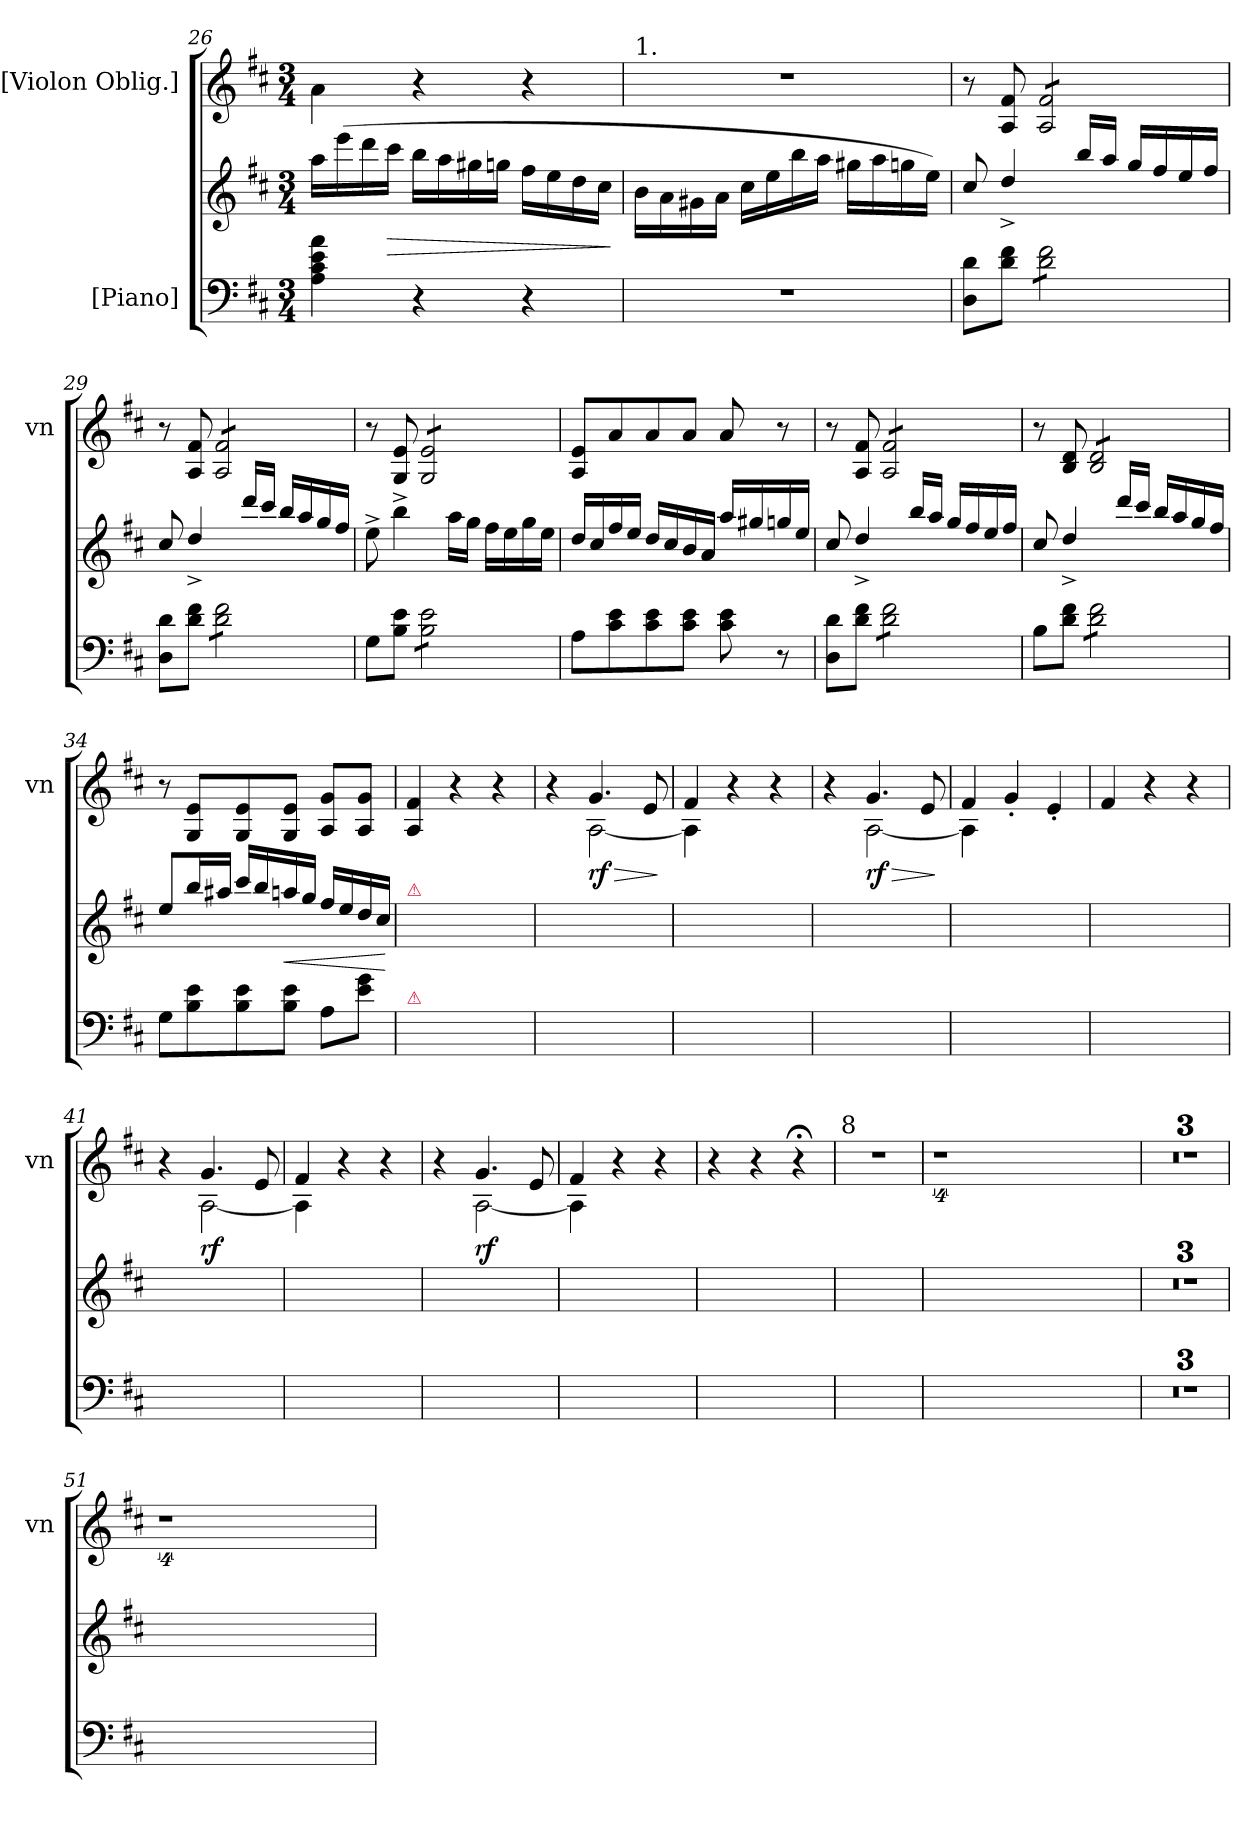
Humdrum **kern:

**kern	**kern	**dynam	**kern	**dynam
*part2	*part2	*part2	*part1	*part1
*staff3	*staff2	*staff2/3	*staff1	*staff1
*I"[Piano]	*	*	*I"[Violon Oblig.]	*
*	*	*	*I'vn	*
*clefF4	*clefG2	*	*clefG2	*
*k[f#c#]	*k[f#c#]	*	*k[f#c#]	*
*M3/4	*M3/4	*	*M3/4	*
=26	=26	=26	=26	=26
4A\ 4c#\ 4e\ 4a\	16aa\LL	.	4a\	.
.	(16eee\	.	.	.
.	16ddd\	.	.	.
.	16ccc#\JJ	>	.	.
4r	16bb\LL	.	4r	.
.	16aa\	.	.	.
.	16gg#X\	.	.	.
.	16ggn\JJ	.	.	.
4r	16ff#\LL	.	4r	.
.	16ee\	.	.	.
.	16dd\	.	.	.
.	16cc#\JJ	.	.	.
.	.	]	.	.
=27	=27	=27	=27	=27
!	!	!	!LO:TX:a:t=1.	!
2.r	16b\LL	.	2.r	.
.	16a\	.	.	.
.	16g#X\	.	.	.
.	16a\JJ	.	.	.
.	16cc#\LL	.	.	.
.	16ee\	.	.	.
.	16bb\	.	.	.
.	16aa\JJ	.	.	.
.	16gg#X\LL	.	.	.
.	16aa\	.	.	.
.	16ggn\	.	.	.
.	16ee\JJ)	.	.	.
=28	=28	=28	=28	=28
8D\ 8d\L	8cc#/	.	8r	.
8d\ 8f#\J	4dd^>/	.	8A/ 8f#/	.
*tremolo	*	*	*	*
*	*	*	*tremolo	*
8d\ 8f#\L	.	.	8A/ 8f#/L	.
8d\ 8f#\	16bb/LL	.	8A/ 8f#/	.
.	16aa/JJ	.	.	.
8d\ 8f#\	16gg/LL	.	8A/ 8f#/	.
.	16ff#/	.	.	.
8d\ 8f#\J	16ee/	.	8A/ 8f#/J	.
*	*	*	*Xtremolo	*
*Xtremolo	*	*	*	*
.	16ff#/JJ	.	.	.
=29	=29	=29	=29	=29
8D\ 8d\L	8cc#/	.	8r	.
8d\ 8f#\J	4dd^>/	.	8A/ 8f#/	.
*tremolo	*	*	*	*
*	*	*	*tremolo	*
8d\ 8f#\L	.	.	8A/ 8f#/L	.
8d\ 8f#\	16ddd/LL	.	8A/ 8f#/	.
.	16ccc#/JJ	.	.	.
8d\ 8f#\	16bb/LL	.	8A/ 8f#/	.
.	16aa/	.	.	.
8d\ 8f#\J	16gg/	.	8A/ 8f#/J	.
*	*	*	*Xtremolo	*
*Xtremolo	*	*	*	*
.	16ff#/JJ	.	.	.
=30	=30	=30	=30	=30
8G\L	8ee^>\	.	8r	.
8B\ 8e\J	4bb^>\	.	8G/ 8e/	.
*tremolo	*	*	*	*
*	*	*	*tremolo	*
8B\ 8e\L	.	.	8G/ 8e/L	.
8B\ 8e\	16aa\LL	.	8G/ 8e/	.
.	16gg\JJ	.	.	.
8B\ 8e\	16ff#\LL	.	8G/ 8e/	.
.	16ee\	.	.	.
8B\ 8e\J	16gg\	.	8G/ 8e/J	.
*	*	*	*Xtremolo	*
*Xtremolo	*	*	*	*
.	16ee\JJ	.	.	.
=31	=31	=31	=31	=31
8A\L	16dd/LL	.	8A/ 8e/L	.
.	16cc#/	.	.	.
8c#\ 8e\	16ff#/	.	8a/	.
.	16ee/JJ	.	.	.
8c#\ 8e\	16dd/LL	.	8a/	.
.	16cc#/	.	.	.
8c#\ 8e\J	16b/	.	8a/J	.
.	16a/JJ	.	.	.
8c#\ 8e\	16aa/LL	.	8a/	.
.	16gg#X/	.	.	.
8r	16ggn/	.	8r	.
.	16ee/JJ	.	.	.
=32	=32	=32	=32	=32
8D\ 8d\L	8cc#/	.	8r	.
8d\ 8f#\J	4dd^>/	.	8A/ 8f#/	.
*tremolo	*	*	*	*
*	*	*	*tremolo	*
8d\ 8f#\L	.	.	8A/ 8f#/L	.
8d\ 8f#\	16bb/LL	.	8A/ 8f#/	.
.	16aa/JJ	.	.	.
8d\ 8f#\	16gg/LL	.	8A/ 8f#/	.
.	16ff#/	.	.	.
8d\ 8f#\J	16ee/	.	8A/ 8f#/J	.
*	*	*	*Xtremolo	*
*Xtremolo	*	*	*	*
.	16ff#/JJ	.	.	.
=33	=33	=33	=33	=33
8B\L	8cc#/	.	8r	.
8d\ 8f#\J	4dd^>/	.	8B/ 8d/	.
*tremolo	*	*	*	*
*	*	*	*tremolo	*
8d\ 8f#\L	.	.	8B/ 8d/L	.
8d\ 8f#\	16ddd/LL	.	8B/ 8d/	.
.	16ccc#/JJ	.	.	.
8d\ 8f#\	16bb/LL	.	8B/ 8d/	.
.	16aa/	.	.	.
8d\ 8f#\J	16gg/	.	8B/ 8d/J	.
*	*	*	*Xtremolo	*
*Xtremolo	*	*	*	*
.	16ff#/JJ	.	.	.
=34	=34	=34	=34	=34
8G\L	8ee/L	.	8r	.
8B\ 8e\	16bb/L	.	8G/ 8e/L	.
.	16aa#X/JJ	.	.	.
8B\ 8e\	16ccc#/LL	.	8G/ 8e/	.
.	16bb/	.	.	.
8B\ 8e\J	16aan/	<	8G/ 8e/J	.
.	16gg/JJ	.	.	.
8A\L	16ff#/LL	.	8A/ 8g/L	.
.	16ee/	.	.	.
8e\ 8g\J	16dd/	.	8A/ 8g/J	.
.	16cc#/JJ	.	.	.
.	.	[	.	.
=35	=35	=35	=35	=35
!	!LO:TX:a:color=crimson:t=⚠	!	!	!
!LO:TX:a:color=crimson:t=⚠	!	!	!	!
2.ryy	2.ryy	.	4A/ 4f#/	.
.	.	.	4r	.
.	.	.	4r	.
=36	=36	=36	=36	=36
*	*	*	*^	*
2.ryy	2.ryy	.	4r	4ryy	.
!	!	!	!	!	!LO:HP:b
.	.	.	4.g/	[2A\	> rf
.	.	.	8e/	.	.
*	*	*	*v	*v	*
.	.	.	.	]
=37	=37	=37	=37	=37
*	*	*	*^	*
2.ryy	2.ryy	.	4f#/	4A\]	.
.	.	.	4r	2ryy	.
.	.	.	4r	.	.
=38	=38	=38	=38	=38	=38
2.ryy	2.ryy	.	4r	4ryy	.
!	!	!	!	!	!LO:HP:b
.	.	.	4.g/	[2A\	> rf
.	.	.	8e/	.	.
*	*	*	*v	*v	*
.	.	.	.	]
=39	=39	=39	=39	=39
*	*	*	*^	*
2.ryy	2.ryy	.	4f#/	4A\]	.
.	.	.	4g'/	2ryy	.
.	.	.	4e'/	.	.
*	*	*	*v	*v	*
=40	=40	=40	=40	=40
2.ryy	2.ryy	.	4f#/	.
.	.	.	4r	.
.	.	.	4r	.
=41	=41	=41	=41	=41
*	*	*	*^	*
2.ryy	2.ryy	.	4r	4ryy	.
.	.	.	4.g/	[2A\	rf
.	.	.	8e/	.	.
=42	=42	=42	=42	=42	=42
2.ryy	2.ryy	.	4f#/	4A\]	.
.	.	.	4r	2ryy	.
.	.	.	4r	.	.
=43	=43	=43	=43	=43	=43
2.ryy	2.ryy	.	4r	4ryy	.
.	.	.	4.g/	[2A\	rf
.	.	.	8e/	.	.
=44	=44	=44	=44	=44	=44
2.ryy	2.ryy	.	4f#/	4A\]	.
.	.	.	4r	2ryy	.
.	.	.	4r	.	.
*	*	*	*v	*v	*
=45	=45	=45	=45	=45
2.ryy	2.ryy	.	4r	.
.	.	.	4r	.
.	.	.	4r;<	.
=46	=46	=46	=46	=46
!	!	!	!LO:TX:a:t=8	!
2.ryy	2.ryy	.	2.r	.
=47	=47	=47	=47	=47
2.ryy	2.ryy	.	4%9r	.
1.ryy	1.ryy	.	.	.
=48	=48	=48	=48	=48
2.ryy	2.ryy	.	2.ryy	.
=49	=49	=49	=49	=49
2.ryy	2.ryy	.	2.ryy	.
=50	=50	=50	=50	=50
2.ryy	2.ryy	.	2.r	.
=51	=51	=51	=51	=51
2.ryy	2.ryy	.	4%9r	.
1.ryy	1.ryy	.	.	.
=	=	=	=	=
*-	*-	*-	*-	*-
